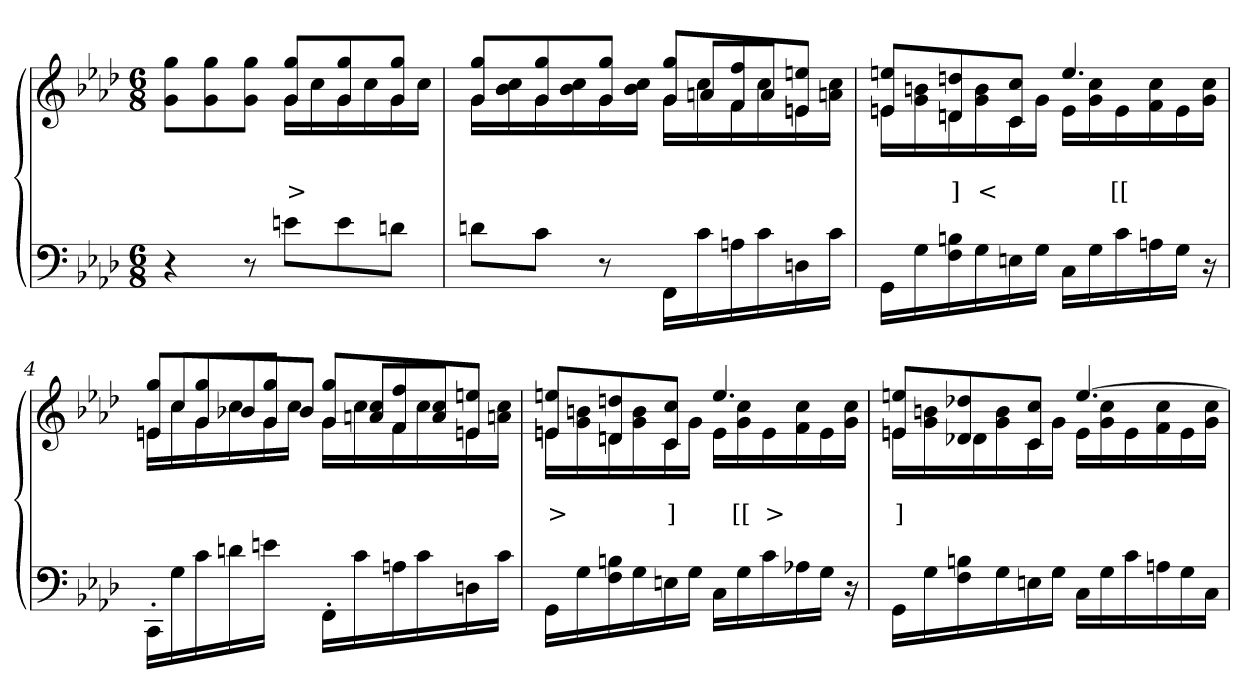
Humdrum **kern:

**kern	**kern	**text	**text
*part2	*part1	*part1	*part1
*staff2	*staff1	*staff1	*staff1
*clefF4	*clefG2	*	*
*k[b-e-a-d-]	*k[b-e-a-d-]	*	*
*M6/8	*M6/8	*	*
=1	=1	=1	=1
*	*^	*	*
4r	8gg 8gL	4.ryy	.	.
.	8gg 8g	.	.	.
8r	8gg 8gJ	.	.	.
8enL	8gg 8gL	16gLL	.	>
.	.	16cc	.	.
8e	8gg 8g	16g	.	.
.	.	16cc	.	.
8dnJ	8gg 8gJ	16g	.	.
.	.	16ccJJ	.	.
=2	=2	=2	=2	=2
*	*	*^	*	*
8dnL	8gg 8gL	16gLL	4..ryy	.	.
.	.	16cc 16b-	.	.	.
8cJ	8gg 8g	16g	.	.	.
.	.	16cc 16b-	.	.	.
8r	8gg 8gJ	16g	.	.	.
.	.	16cc 16b-JJ	.	.	.
16FFLL	8gg 8gL	16gLL	.	.	.
16c	.	16cc	8anL	.	.
16An	8ff 8f	16f	.	.	.
16c	.	16cc	8aJ	.	.
16Dn	8een 8enJ	16en	.	.	.
16cJJ	.	16cc 16anJJ	16ryy	.	.
*	*	*v	*v	*	*
=3	=3	=3	=3	=3
16GGLL	8een 8enL	16enLL	.	.
16G	.	16bn 16g	.	.
16Bn 16F	8ddn 8dn	16dn	.	]
16G	.	16b 16g	.	<
16En	8cc 8cJ	16c	.	.
16GJJ	.	16gJJ	.	.
16CLL	4.ee	16eLL	.	.
16G	.	16cc 16g	.	.
16c	.	16e	.	[[
16An	.	16cc 16f	.	.
16GJJ	.	16e	.	.
16r	.	16cc 16gJJ	.	.
=4	=4	=4	=4	=4
*	*	*^	*	*
16CC'>LL	8gg 8enL	16enLL	16ryy	.	.
16G	.	16cc	8ccL	.	.
16c	8gg 8g	16g	.	.	.
16dnJ	.	16cc	8b-X	.	.
16enJ	8gg 8gJ	16g	.	.	.
16ryy	.	16ccJJ	8b-J	.	.
16FF'>LL	8gg 8gL	16gLL	.	.	.
16c	.	16cc	8cc 8anL	.	.
16An	8ff 8f	16f	.	.	.
16c	.	16cc	8cc 8aJ	.	.
16Dn	8een 8enJ	16e	.	.	.
16cJJ	.	16cc 16anJJ	16ryy	.	.
*	*	*v	*v	*	*
=5	=5	=5	=5	=5
16GGLL	8een 8enL	16enLL	.	>
16G	.	16bn 16g	.	.
16Bn 16F	8ddn 8dn	16dn	.	.
16G	.	16b 16g	.	.
16En	8cc 8cJ	16c	.	]
16GJJ	.	16gJJ	.	.
16CLL	4.ee	16eLL	.	.
16G	.	16cc 16g	.	[[
16c	.	16e	.	>
16A-X	.	16cc 16f	.	.
16GJJ	.	16e	.	.
16r	.	16cc 16gJJ	.	.
=6	=6	=6	=6	=6
16GGLL	8een 8enL	16enLL	.	]
16G	.	16bn 16g	.	.
16Bn 16F	8dd-X 8d-X	16d-	.	.
16G	.	16b 16g	.	.
16En	8cc 8cJ	16c	.	.
16GJJ	.	16gJJ	.	.
16CLL	[4.ee	16eLL	.	.
16G	.	16cc 16g	.	.
16c	.	16e	.	.
16An	.	16cc 16f	.	.
16G	.	16e	.	.
16CJJ	.	16cc 16gJJ	.	.
*	*v	*v	*	*
=	=	=	=
*-	*-	*-	*-
